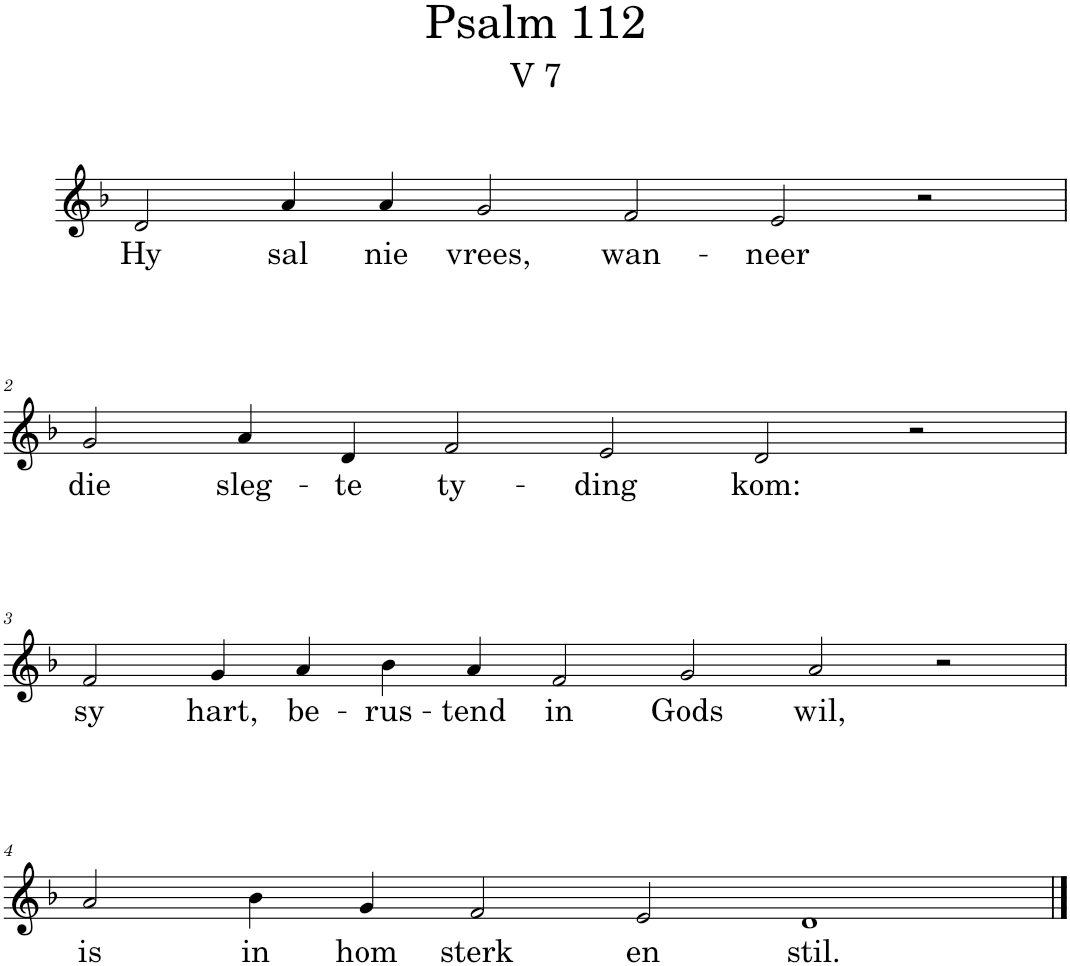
**kern	**text
*part1	*part1
*staff1	*staff1
*I"Pipe Organ	*
*I'Org.	*
*clefG2	*
*k[b-]	*
*M12/4	*
=1	=1
!	!LO:LY:b
2d/	Hy
!	!LO:LY:b
4a/	sal
!	!LO:LY:b
4a/	nie
!	!LO:LY:b
2g/	vrees,
!	!LO:LY:b
2f/	wan-
!	!LO:LY:b
2e/	-neer
2r	.
!!LO:LB:g=z
=2	=2
!	!LO:LY:b
2g/	die
!	!LO:LY:b
4a/	sleg-
!	!LO:LY:b
4d/	-te
!	!LO:LY:b
2f/	ty-
!	!LO:LY:b
2e/	-ding
!	!LO:LY:b
2d/	kom:
2r	.
!!LO:LB:g=z
=3	=3
*M14/4	*
!	!LO:LY:b
2f/	sy
!	!LO:LY:b
4g/	hart,
!	!LO:LY:b
4a/	be-
!	!LO:LY:b
4b-\	-rus-
!	!LO:LY:b
4a/	-tend
!	!LO:LY:b
2f/	in
!	!LO:LY:b
2g/	Gods
!	!LO:LY:b
2a/	wil,
2r	.
!!LO:LB:g=z
=4	=4
*M12/4	*
!	!LO:LY:b
2a/	is
!	!LO:LY:b
4b-\	in
!	!LO:LY:b
4g/	hom
!	!LO:LY:b
2f/	sterk
!	!LO:LY:b
2e/	en
!	!LO:LY:b
1d	stil.
==	==
*-	*-
